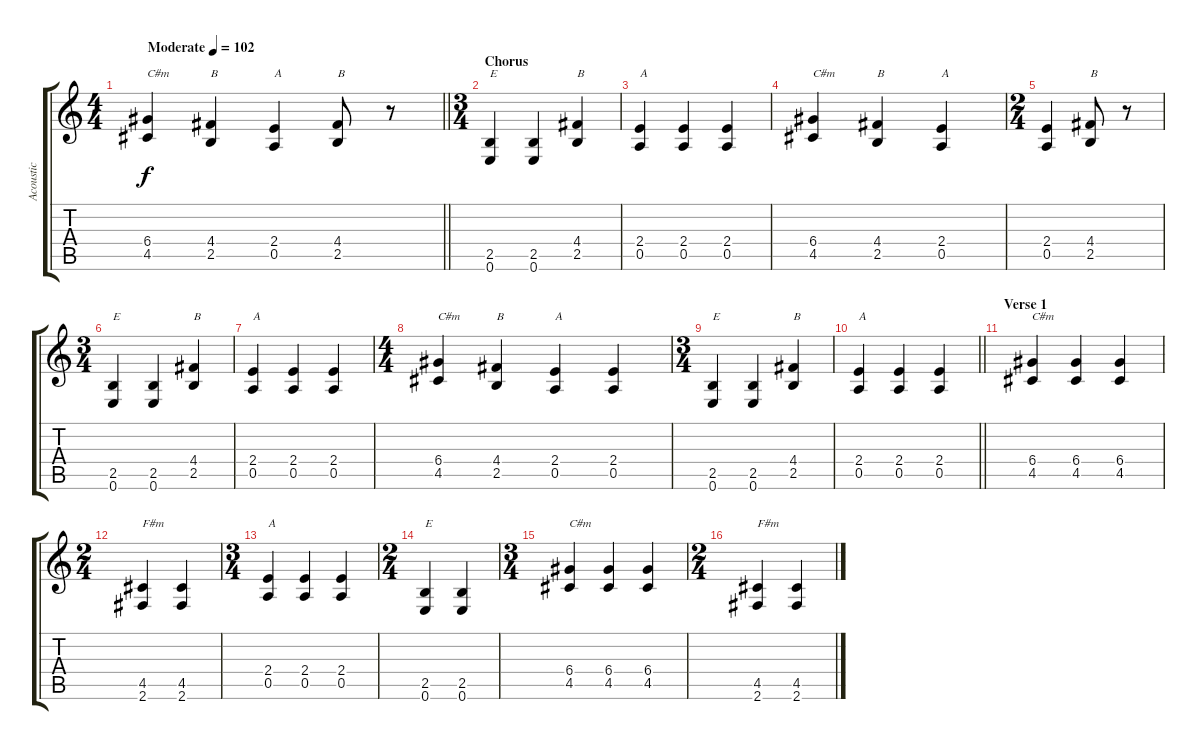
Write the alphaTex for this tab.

\track ("Acoustic" "Acoustic") {instrument acousticguitarsteel}
\staff {score tabs}
\tuning (E4 B3 G3 D3 A2 E2) {hide}
\ts (4 4)
\tempo (102 "Moderate")
\clef g2
\barLineRight lightlight
\ks c
(6.4 4.5).4{txt "C#m" dy f instrument acousticguitarsteel} (4.4 2.5).4{txt "B"} (2.4 0.5).4{txt "A"} (4.4 2.5).8{txt "B"} r.8 |
\ts (3 4)
\section ("" "Chorus")
(2.5 0.6).4{txt "E"} (2.5 0.6).4 (4.4 2.5).4{txt "B"} |
(2.4 0.5).4{txt "A"} (2.4 0.5).4 (2.4 0.5).4 |
(6.4 4.5).4{txt "C#m"} (4.4 2.5).4{txt "B"} (2.4 0.5).4{txt "A"} |
\ts (2 4)
(2.4 0.5).4 (4.4 2.5).8{txt "B"} r.8 |
\ts (3 4)
(2.5 0.6).4{txt "E"} (2.5 0.6).4 (4.4 2.5).4{txt "B"} |
(2.4 0.5).4{txt "A"} (2.4 0.5).4 (2.4 0.5).4 |
\ts (4 4)
(6.4 4.5).4{txt "C#m"} (4.4 2.5).4{txt "B"} (2.4 0.5).4{txt "A"} (2.4 0.5).4 |
\ts (3 4)
(2.5 0.6).4{txt "E"} (2.5 0.6).4 (4.4 2.5).4{txt "B"} |
\barLineRight lightlight
(2.4 0.5).4{txt "A"} (2.4 0.5).4 (2.4 0.5).4 |
\section ("" "Verse 1")
(6.4 4.5).4{txt "C#m"} (6.4 4.5).4 (6.4 4.5).4 |
\ts (2 4)
(4.5 2.6).4{txt "F#m"} (4.5 2.6).4 |
\ts (3 4)
(2.4 0.5).4{txt "A"} (2.4 0.5).4 (2.4 0.5).4 |
\ts (2 4)
(2.5 0.6).4{txt "E"} (2.5 0.6).4 |
\ts (3 4)
(6.4 4.5).4{txt "C#m"} (6.4 4.5).4 (6.4 4.5).4 |
\ts (2 4)
(4.5 2.6).4{txt "F#m"} (4.5 2.6).4
